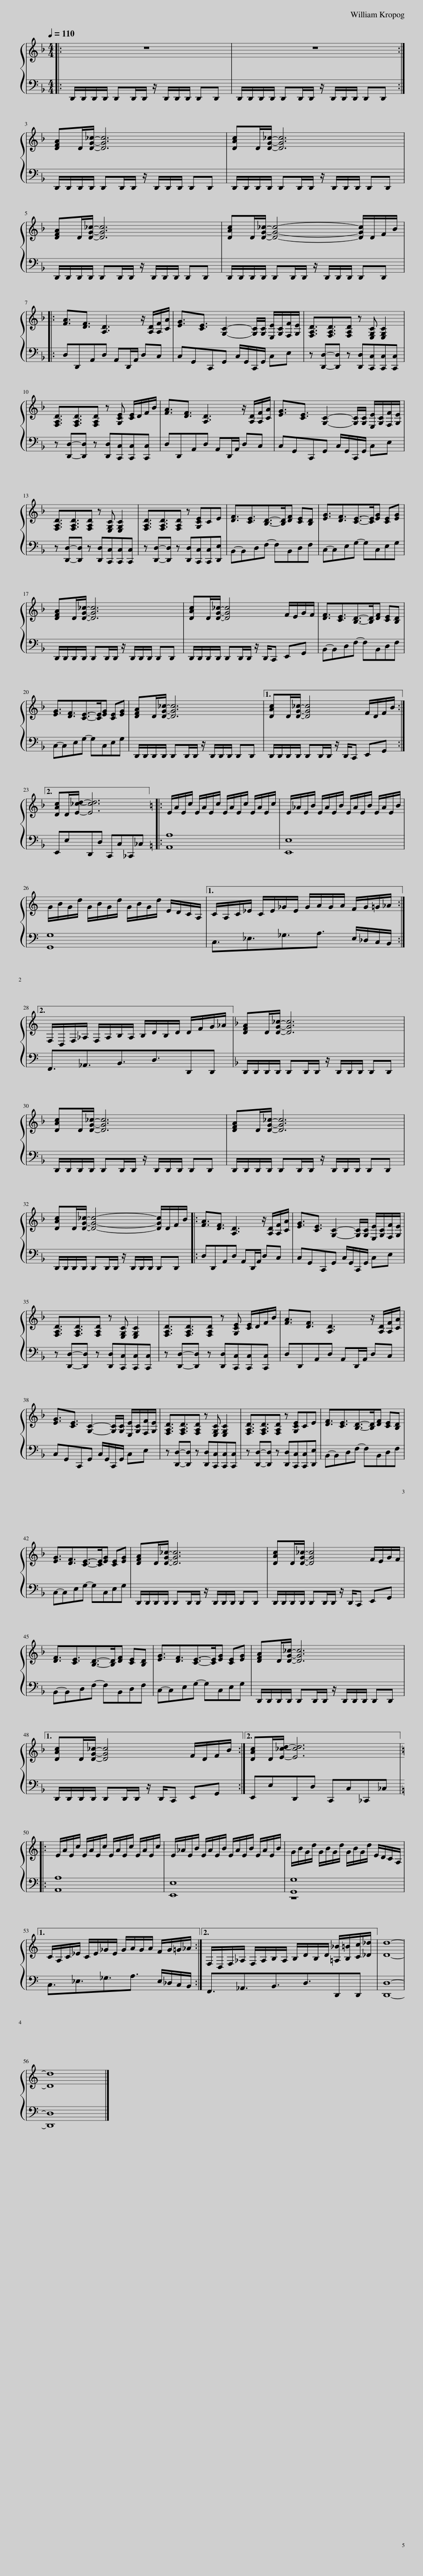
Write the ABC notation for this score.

X:1
%%score { 1 | 2 }
L:1/8
Q:1/4=110
M:4/4
I:linebreak $
K:F
V:1 treble
V:2 bass
V:1
|: z8 | z8 :|$ [DFA]D/[DG_c]/- [DGc]6 | [DAc]D/[DG_c]/- [DGc]6 |$ [DFA]D/[DG_c]/- [DGc]6 | %5
 [DAc]D/[DG_c]/- [DGc]4- [DGc]/D/F/B/ |:$ [FA]3/2[DF]3/2 [A,D]3 z/ [A,D]/[A,F]/[CA]/ | [EG]3/2[CE]3/2 [G,C]2- [G,C]/[G,C]/ [E,E]/[G,C]/[F,F]/[G,E]/ | [F,A,D]3/2[F,A,D]3/2[F,A,D] z [E,G,C] [E,G,C]2 |$ [F,A,D]3/2[F,A,D]3/2[F,A,D] z [G,CE] [CE]/D/F/B/ | %10
 [FA]3/2[DF]3/2 [A,D]3 z/ [A,D]/[A,F]/[CA]/ | [EG]3/2[CE]3/2 [G,C]2- [G,C]/[G,C]/ [E,E]/[G,C]/[F,F]/[G,E]/ |$ [F,A,D]3/2[F,A,D]3/2[F,A,D] z [E,G,C] [E,G,C]2 | [F,A,D]3/2[F,A,D]3/2[F,A,D] z [G,CE]CE | [DF]3/2[CE]3/2[B,D]->[B,D][DF] [CE][B,D] | %15
 [EG]3/2[DF]3/2[CE]->[CE][EG] [CE][EG] |$ [DFA]D/[DG_c]/- [DGc]6 | [DAc]D/[DG_c]/- [DGc]4 F/E/G/F/ | [DF]3/2[CE]3/2[B,D]->[B,D][DF] [CE][B,D] |$ [EG]3/2[DF]3/2[CE]->[CE][EG] [CE][EG] | %20
 [DFA]D/[DG_c]/- [DGc]6 |1 [DAc]D/[DG_c]/- [DGc]4 F/D/F/B/ :|2$[K:F] [DAc]D/[E_cd]/- [Ecd]6 |:[K:C] E/A/E/c/ E/A/E/c/ E/A/E/c/ E/A/E/c/ | E/_A/E/B/ E/A/E/B/ E/A/E/B/ E/A/E/B/ |$ %25
 G/B/G/d/ G/B/G/d/ G/B/G/d/ E/D/C/A,/ |1 C/A,/C/_E/ C/E/_G/E/ G/A/G/A/ F/G/=G/_A/ :|2$ F,/D,/F,/_A,/ F,/A,/B,/A,/ B,/D/B,/D/ D/F/G/_A/ ||[K:F] [DFA]D/[DG_c]/- [DGc]6 |$ [DAc]D/[DG_c]/- [DGc]6 | %30
 [DFA]D/[DG_c]/- [DGc]6 |$ [DAc]D/[DG_c]/- [DGc]4- [DGc]/D/F/B/ |: [FA]3/2[DF]3/2 [A,D]3 z/ [A,D]/[A,F]/[CA]/ | [EG]3/2[CE]3/2 [G,C]2- [G,C]/[G,C]/ [E,E]/[G,C]/[F,F]/[G,E]/ |$ [F,A,D]3/2[F,A,D]3/2[F,A,D] z [E,G,C] [E,G,C]2 | %35
 [F,A,D]3/2[F,A,D]3/2[F,A,D] z [G,CE] [CE]/D/F/B/ | [FA]3/2[DF]3/2 [A,D]3 z/ [A,D]/[A,F]/[CA]/ |$ [EG]3/2[CE]3/2 [G,C]2- [G,C]/[G,C]/ [E,E]/[G,C]/[F,F]/[G,E]/ | [F,A,D]3/2[F,A,D]3/2[F,A,D] z [E,G,C] [E,G,C]2 | [F,A,D]3/2[F,A,D]3/2[F,A,D] z [G,CE]CE | %40
 [DF]3/2[CE]3/2[B,D]->[B,D][DF] [CE][B,D] |$ [EG]3/2[DF]3/2[CE]->[CE][EG] [CE][EG] | [DFA]D/[DG_c]/- [DGc]6 | [DAc]D/[DG_c]/- [DGc]4 F/E/G/F/ |$ [DF]3/2[CE]3/2[B,D]->[B,D][DF] [CE][B,D] | %45
 [EG]3/2[DF]3/2[CE]->[CE][EG] [CE][EG] | [DFA]D/[DG_c]/- [DGc]6 |1$ [DAc]D/[DG_c]/- [DGc]4 F/D/F/B/ :|2 [DAc]D/[E_cd]/- [Ecd]6 |:$[K:C] E/A/E/c/ E/A/E/c/ E/A/E/c/ E/A/E/c/ | %50
 E/_A/E/B/ E/A/E/B/ E/A/E/B/ E/A/E/B/ | G/B/G/d/ G/B/G/d/ G/B/G/d/ E/D/C/A,/ |1$ C/A,/C/_E/ C/E/_G/E/ G/A/G/A/ F/G/=G/_A/ :|2 F,/D,/F,/_A,/ F,/A,/B,/A,/ B,/D/B,/D/ [=A,_B]/[B,=B]/[Cc]/[_D_d]/ || [Dd]8- |$ %55
 [Dd]8 |] %56
V:2
|: D,,/D,,/D,,/D,,/ D,,D,,/D,,/ z/ D,,/D,,/D,,/ D,,D,, | D,,/D,,/D,,/D,,/ D,,D,,/D,,/ z/ D,,/D,,/D,,/ D,,D,, :|$ D,,/D,,/D,,/D,,/ D,,D,,/D,,/ z/ D,,/D,,/D,,/ D,,D,, | D,,/D,,/D,,/D,,/ D,,D,,/D,,/ z/ D,,/D,,/D,,/ D,,D,, |$ D,,/D,,/D,,/D,,/ D,,D,,/D,,/ z/ D,,/D,,/D,,/ D,,D,, | %5
 D,,/D,,/D,,/D,,/ D,,D,,/D,,/ z/ D,,/D,,/D,,/ D,,D,, |:$ D,D,,A,,D, A,,D,,/A,,/ D,C, | C,G,,C,,G,, C,/G,,/C,,/G,,/ C,E, | z [D,,D,]-[D,,D,] z [D,,D,][C,,C,][C,,C,][C,,C,] |$ z [D,,D,]-[D,,D,] z [D,,D,][C,,C,][C,,C,][C,,C,] | %10
 D,D,,A,,D, A,,D,,/A,,/ D,C, | C,G,,C,,G,, C,/G,,/C,,/G,,/ C,E, |$ z [D,,D,]-[D,,D,] z [D,,D,][C,,C,][C,,C,][C,,C,] | z [D,,D,]-[D,,D,] z [D,,D,][C,,C,][C,,C,][D,,E,] | B,,-B,,D,F,- F,B,,D,F, | %15
 C,-C,E,G,- G,C,E,G, |$ D,,/D,,/D,,/D,,/ D,,D,,/D,,/ z/ D,,/D,,/D,,/ D,,D,, | D,,/D,,/D,,/D,,/ D,,D,,/D,,/ z/ D,,/C,, E,,G,, | B,,-B,,D,F,- F,B,,D,F, |$ C,-C,E,G,- G,C,E,G, | %20
 D,,/D,,/D,,/D,,/ D,,D,,/D,,/ z/ D,,/D,,/D,,/ D,,D,, |1 D,,/D,,/D,,/D,,/ D,,D,,/D,,/ z/ D,,/C,, E,,G,, :|2$[K:F] E,,E,D,,D, C,,C,_C,,_C, |:[K:C] [A,,A,]8 | [E,,E,]8 |$ %25
 [G,,G,]8 |1 C,3/2_E,3/2_G,3/2A,3/2 E,/_D,/C,/B,,/ :|2$ F,,3/2_A,,3/2B,,3/2D,3/2D,,D,, ||[K:F] D,,/D,,/D,,/D,,/ D,,D,,/D,,/ z/ D,,/D,,/D,,/ D,,D,, |$ D,,/D,,/D,,/D,,/ D,,D,,/D,,/ z/ D,,/D,,/D,,/ D,,D,, | %30
 D,,/D,,/D,,/D,,/ D,,D,,/D,,/ z/ D,,/D,,/D,,/ D,,D,, |$ D,,/D,,/D,,/D,,/ D,,D,,/D,,/ z/ D,,/D,,/D,,/ D,,D,, |: D,D,,A,,D, A,,D,,/A,,/ D,C, | C,G,,C,,G,, C,/G,,/C,,/G,,/ C,E, |$ z [D,,D,]-[D,,D,] z [D,,D,][C,,C,][C,,C,][C,,C,] | %35
 z [D,,D,]-[D,,D,] z [D,,D,][C,,C,][C,,C,][C,,C,] | D,D,,A,,D, A,,D,,/A,,/ D,C, |$ C,G,,C,,G,, C,/G,,/C,,/G,,/ C,E, | z [D,,D,]-[D,,D,] z [D,,D,][C,,C,][C,,C,][C,,C,] | z [D,,D,]-[D,,D,] z [D,,D,][C,,C,][C,,C,][D,,E,] | %40
 B,,-B,,D,F,- F,B,,D,F, |$ C,-C,E,G,- G,C,E,G, | D,,/D,,/D,,/D,,/ D,,D,,/D,,/ z/ D,,/D,,/D,,/ D,,D,, | D,,/D,,/D,,/D,,/ D,,D,,/D,,/ z/ D,,/C,, E,,G,, |$ B,,-B,,D,F,- F,B,,D,F, | %45
 C,-C,E,G,- G,C,E,G, | D,,/D,,/D,,/D,,/ D,,D,,/D,,/ z/ D,,/D,,/D,,/ D,,D,, |1$ D,,/D,,/D,,/D,,/ D,,D,,/D,,/ z/ D,,/C,, E,,G,, :|2 E,,E,D,,D, C,,C,_C,,_C, |:$[K:C] [A,,A,]8 | %50
 [E,,E,]8 | [G,,G,]8 |1$ C,3/2_E,3/2_G,3/2A,3/2 E,/_D,/C,/B,,/ :|2 F,,3/2_A,,3/2B,,3/2D,3/2D,,D,, || [D,,D,]8- |$ %55
 [D,,D,]8 |] %56
